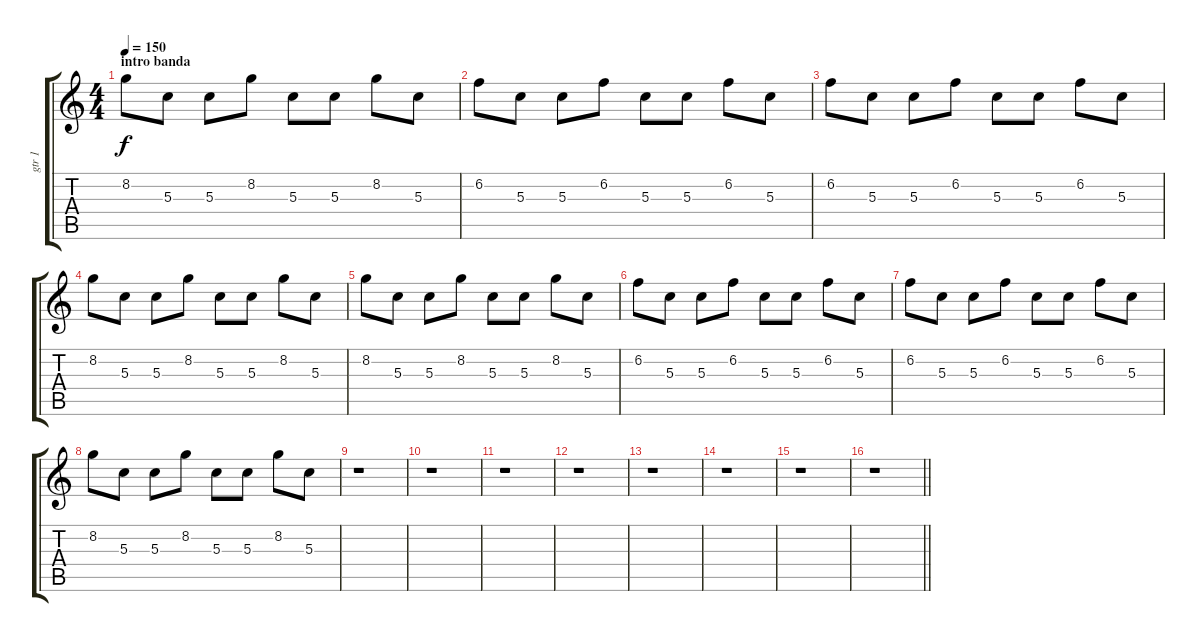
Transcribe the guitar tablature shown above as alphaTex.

\track ("gtr 1" "gtr 1") {instrument distortionguitar}
\staff {score tabs}
\tuning (E4 B3 G3 D3 A2 E2) {hide}
\ts (4 4)
\section ("" "intro banda")
\tempo 150
\clef g2
\ks c
8.2.8{dy f} 5.3.8 5.3.8 8.2.8 5.3.8 5.3.8 8.2.8 5.3.8 |
6.2.8 5.3.8 5.3.8 6.2.8 5.3.8 5.3.8 6.2.8 5.3.8 |
6.2.8 5.3.8 5.3.8 6.2.8 5.3.8 5.3.8 6.2.8 5.3.8 |
8.2.8 5.3.8 5.3.8 8.2.8 5.3.8 5.3.8 8.2.8 5.3.8 |
8.2.8 5.3.8 5.3.8 8.2.8 5.3.8 5.3.8 8.2.8 5.3.8 |
6.2.8 5.3.8 5.3.8 6.2.8 5.3.8 5.3.8 6.2.8 5.3.8 |
6.2.8 5.3.8 5.3.8 6.2.8 5.3.8 5.3.8 6.2.8 5.3.8 |
8.2.8 5.3.8 5.3.8 8.2.8 5.3.8 5.3.8 8.2.8 5.3.8 |
r.1 |
r.1 |
r.1 |
r.1 |
r.1 |
r.1 |
r.1 |
\barLineRight lightlight
r.1
